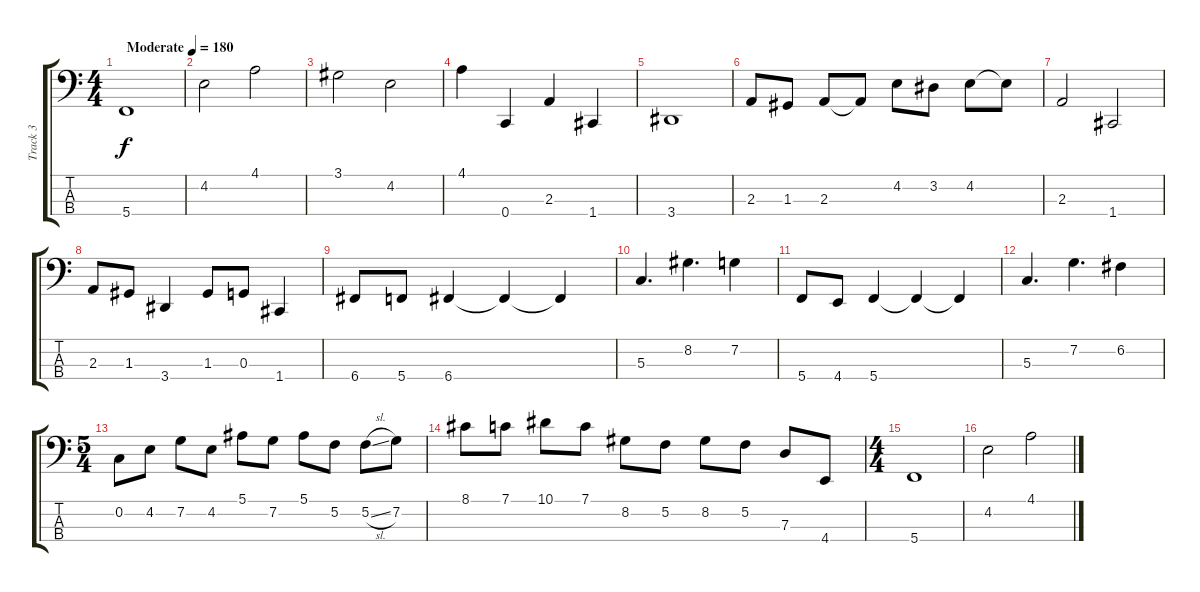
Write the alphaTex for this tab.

\track ("Track 3" "Track 3") {instrument slapbass1}
\staff {score tabs}
\tuning (F2 C2 G1 C1) {hide}
\ts (4 4)
\tempo (180 "Moderate")
\clef f4
\ks c
5.4.1{dy f instrument slapbass1} |
4.2.2 4.1.2 |
3.1.2 4.2.2 |
4.1.4 0.4.4 2.3.4 1.4.4 |
3.4.1 |
2.3.8 1.3.8 2.3.8 2.3{t}.8 4.2.8 3.2.8 4.2.8 4.2{t}.8 |
2.3.2 1.4.2 |
2.3.8 1.3.8 3.4.4 1.3.8 0.3.8 1.4.4 |
6.4.8 5.4.8 6.4.4 6.4{t}.4 6.4{t}.4 |
5.3.4{d} 8.2.4{d} 7.2.4 |
5.4.8 4.4.8 5.4.4 5.4{t}.4 5.4{t}.4 |
5.3.4{d} 7.2.4{d} 6.2.4 |
\ts (5 4)
0.2.8 4.2.8 7.2.8 4.2.8 5.1.8 7.2.8 5.1.8 5.2.8 5.2{sl}.8 7.2.8 |
8.1.8 7.1.8 10.1.8 7.1.8 8.2.8 5.2.8 8.2.8 5.2.8 7.3.8 4.4.8 |
\ts (4 4)
5.4.1 |
4.2.2 4.1.2
